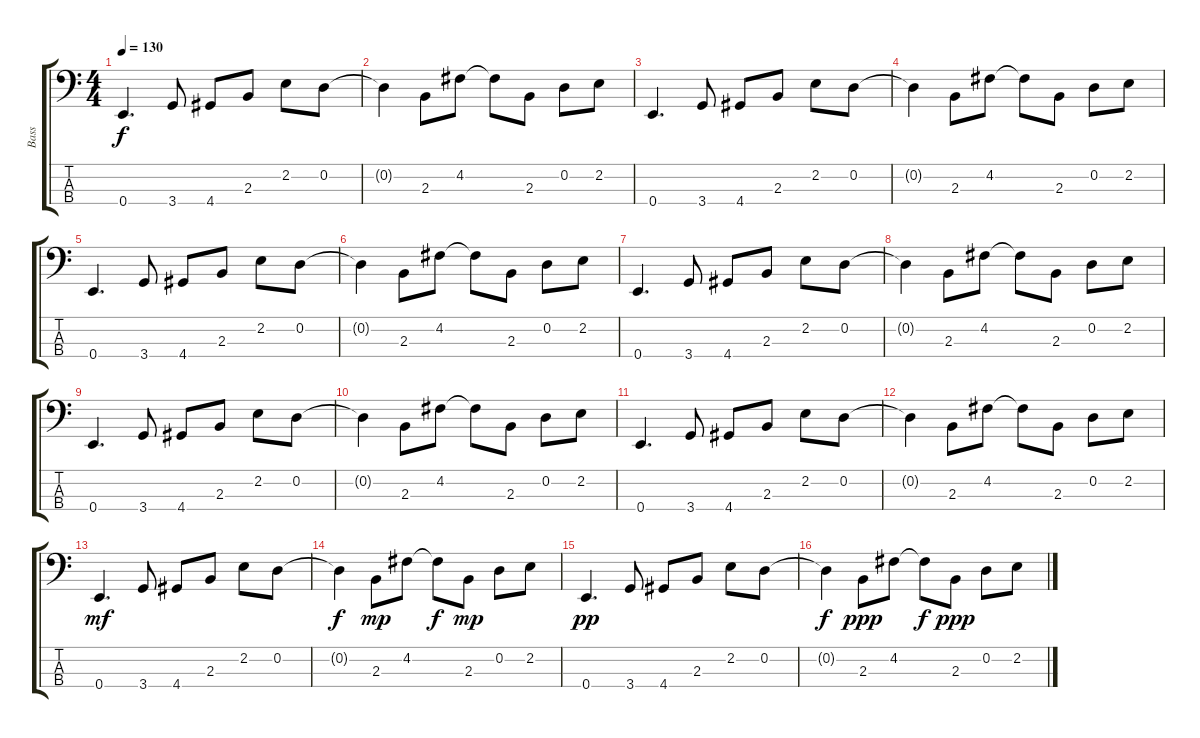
\track ("Bass" "Bass") {instrument acousticbass}
\staff {score tabs}
\tuning (G2 D2 A1 E1) {hide}
\ts (4 4)
\tempo 130
\clef f4
\ks c
0.4.4{d dy f} 3.4.8 4.4.8 2.3.8 2.2.8 0.2.8 |
0.2{t}.4 2.3.8 4.2.8 4.2{t}.8 2.3.8 0.2.8 2.2.8 |
0.4.4{d} 3.4.8 4.4.8 2.3.8 2.2.8 0.2.8 |
0.2{t}.4 2.3.8 4.2.8 4.2{t}.8 2.3.8 0.2.8 2.2.8 |
0.4.4{d} 3.4.8 4.4.8 2.3.8 2.2.8 0.2.8 |
0.2{t}.4 2.3.8 4.2.8 4.2{t}.8 2.3.8 0.2.8 2.2.8 |
0.4.4{d} 3.4.8 4.4.8 2.3.8 2.2.8 0.2.8 |
0.2{t}.4 2.3.8 4.2.8 4.2{t}.8 2.3.8 0.2.8 2.2.8 |
0.4.4{d} 3.4.8 4.4.8 2.3.8 2.2.8 0.2.8 |
0.2{t}.4 2.3.8 4.2.8 4.2{t}.8 2.3.8 0.2.8 2.2.8 |
0.4.4{d} 3.4.8 4.4.8 2.3.8 2.2.8 0.2.8 |
0.2{t}.4 2.3.8 4.2.8 4.2{t}.8 2.3.8 0.2.8 2.2.8 |
0.4.4{d dy mf} 3.4.8 4.4.8 2.3.8 2.2.8 0.2.8 |
0.2{t}.4{dy f} 2.3.8{dy mp} 4.2.8 4.2{t}.8{dy f} 2.3.8{dy mp} 0.2.8 2.2.8 |
0.4.4{d dy pp} 3.4.8 4.4.8 2.3.8 2.2.8 0.2.8 |
0.2{t}.4{dy f} 2.3.8{dy ppp} 4.2.8 4.2{t}.8{dy f} 2.3.8{dy ppp} 0.2.8 2.2.8
